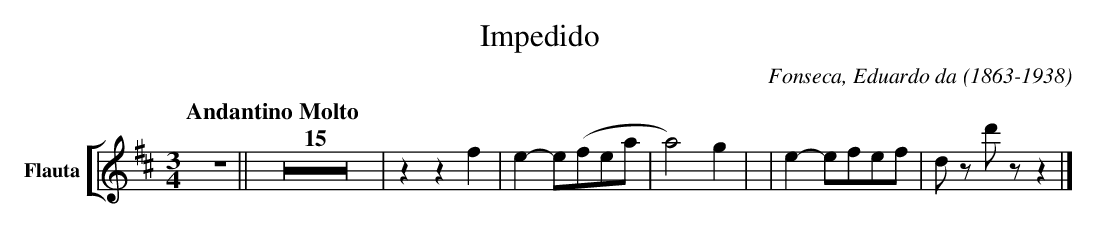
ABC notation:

X:1
T:Impedido
C:Fonseca, Eduardo da (1863-1938)
M:3/4
L:1/4
K:D
V: 1 clef=treble name="Flauta" sname="Fl."
%%staves [ 1 ]
[Q:"Andantino Molto"] Z || Z15 | zz f | e-e/(f/e/a/ | a2) g | | e-e/f/e/f/ | d/ z/ d'/ z/ z |]
